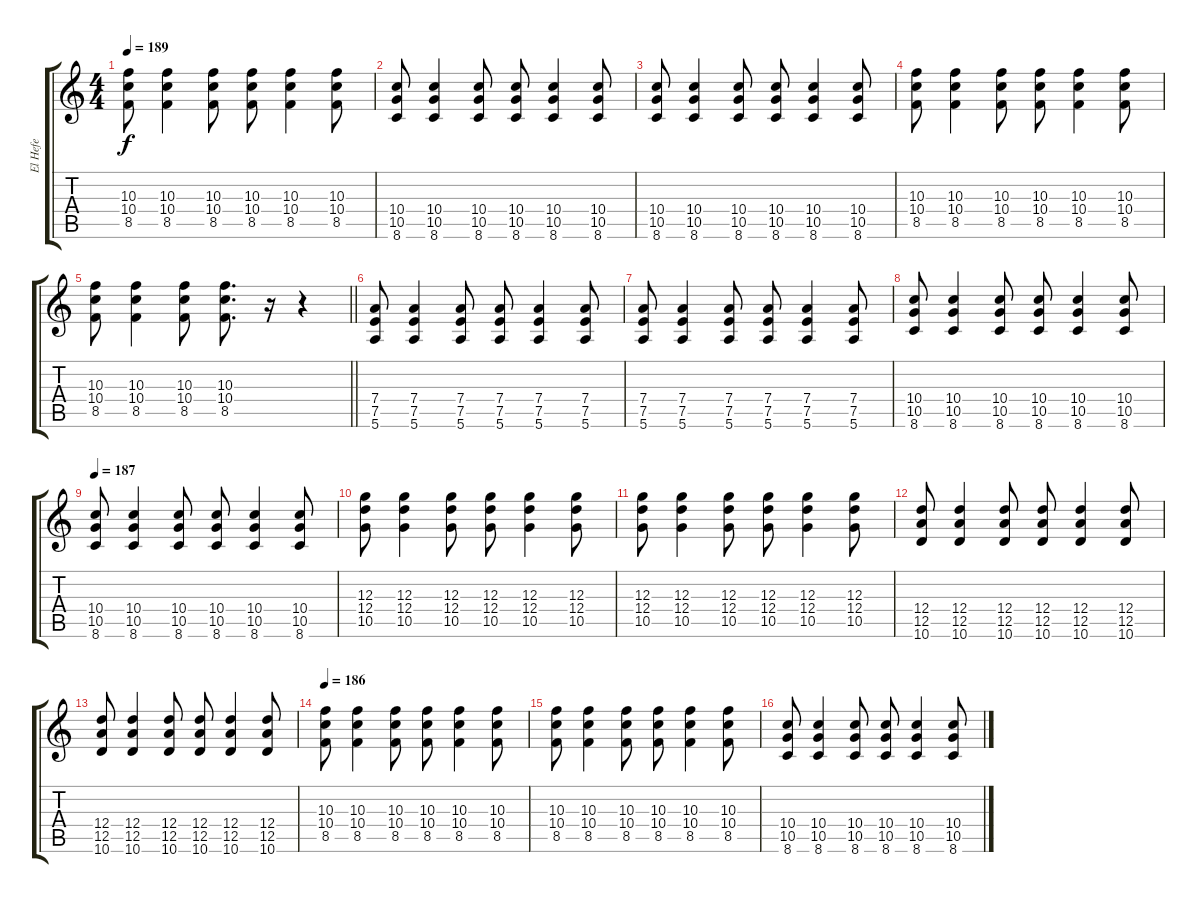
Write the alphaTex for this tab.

\track ("El Hefe" "El Hefe") {instrument distortionguitar}
\staff {score tabs}
\tuning (E4 B3 G3 D3 A2 E2) {hide}
\ts (4 4)
\tempo 189
\clef g2
\ks c
(10.3 10.4 8.5).8{dy f} (10.3 10.4 8.5).4 (10.3 10.4 8.5).8 (10.3 10.4 8.5).8 (10.3 10.4 8.5).4 (10.3 10.4 8.5).8 |
(10.4 10.5 8.6).8 (10.4 10.5 8.6).4 (10.4 10.5 8.6).8 (10.4 10.5 8.6).8 (10.4 10.5 8.6).4 (10.4 10.5 8.6).8 |
(10.4 10.5 8.6).8 (10.4 10.5 8.6).4 (10.4 10.5 8.6).8 (10.4 10.5 8.6).8 (10.4 10.5 8.6).4 (10.4 10.5 8.6).8 |
(10.3 10.4 8.5).8 (10.3 10.4 8.5).4 (10.3 10.4 8.5).8 (10.3 10.4 8.5).8 (10.3 10.4 8.5).4 (10.3 10.4 8.5).8 |
\barLineRight lightlight
(10.3 10.4 8.5).8 (10.3 10.4 8.5).4 (10.3 10.4 8.5).8 (10.3 10.4 8.5).8{d} r.16 r.4 |
\section ("" "")
(7.4 7.5 5.6).8 (7.4 7.5 5.6).4 (7.4 7.5 5.6).8 (7.4 7.5 5.6).8 (7.4 7.5 5.6).4 (7.4 7.5 5.6).8 |
(7.4 7.5 5.6).8 (7.4 7.5 5.6).4 (7.4 7.5 5.6).8 (7.4 7.5 5.6).8 (7.4 7.5 5.6).4 (7.4 7.5 5.6).8 |
(10.4 10.5 8.6).8 (10.4 10.5 8.6).4 (10.4 10.5 8.6).8 (10.4 10.5 8.6).8 (10.4 10.5 8.6).4 (10.4 10.5 8.6).8 |
\tempo 187
(10.4 10.5 8.6).8 (10.4 10.5 8.6).4 (10.4 10.5 8.6).8 (10.4 10.5 8.6).8 (10.4 10.5 8.6).4 (10.4 10.5 8.6).8 |
(12.3 12.4 10.5).8 (12.3 12.4 10.5).4 (12.3 12.4 10.5).8 (12.3 12.4 10.5).8 (12.3 12.4 10.5).4 (12.3 12.4 10.5).8 |
(12.3 12.4 10.5).8 (12.3 12.4 10.5).4 (12.3 12.4 10.5).8 (12.3 12.4 10.5).8 (12.3 12.4 10.5).4 (12.3 12.4 10.5).8 |
(12.4 12.5 10.6).8 (12.4 12.5 10.6).4 (12.4 12.5 10.6).8 (12.4 12.5 10.6).8 (12.4 12.5 10.6).4 (12.4 12.5 10.6).8 |
(12.4 12.5 10.6).8 (12.4 12.5 10.6).4 (12.4 12.5 10.6).8 (12.4 12.5 10.6).8 (12.4 12.5 10.6).4 (12.4 12.5 10.6).8 |
\tempo 186
(10.3 10.4 8.5).8 (10.3 10.4 8.5).4 (10.3 10.4 8.5).8 (10.3 10.4 8.5).8 (10.3 10.4 8.5).4 (10.3 10.4 8.5).8 |
(10.3 10.4 8.5).8 (10.3 10.4 8.5).4 (10.3 10.4 8.5).8 (10.3 10.4 8.5).8 (10.3 10.4 8.5).4 (10.3 10.4 8.5).8 |
(10.4 10.5 8.6).8 (10.4 10.5 8.6).4 (10.4 10.5 8.6).8 (10.4 10.5 8.6).8 (10.4 10.5 8.6).4 (10.4 10.5 8.6).8
